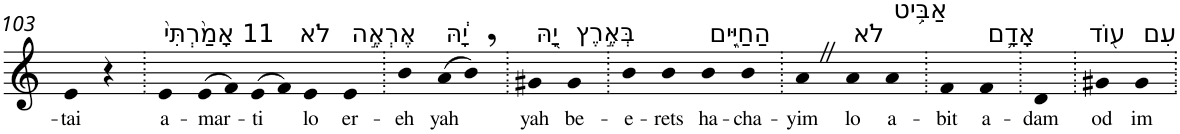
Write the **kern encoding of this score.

**kern	**text
*part1	*part1
*staff1	*staff1
*I"Piano	*
*I'Pno	*
!!LO:PB:g=z
*clefG2	*
*k[]	*
=103	=103
!	!LO:LY:b
4e	-tai
4r	.
=104.	=104.
!LO:TX:a:t=11 אָמַ֙רְתִּי֙	!
!	!LO:LY:b
4e	a-
!	!LO:LY:b
(>8e	-mar-
8f)	.
!	!LO:LY:b
(>8e	-ti
8f)	.
!LO:TX:a:t=לֹא	!
!	!LO:LY:b
4e	lo
!LO:TX:a:t=אֶרְאֶ֣ה	!
!	!LO:LY:b
4e	er-
=105.	=105.
!	!LO:LY:b
4b	-eh
!LO:TX:a:t=יָ֔הּ	!
!	!LO:LY:b
(8a	yah
8b,)	.
=106.	=106.
!LO:TX:a:t=יָ֖הּ	!
!	!LO:LY:b
4g#X	yah
!LO:TX:a:t=בְּאֶ֣רֶץ	!
!	!LO:LY:b
4g#	be-
=107.	=107.
!	!LO:LY:b
4b	-e-
!	!LO:LY:b
4b	-rets
!LO:TX:a:t=הַחַיִּ֑ים	!
!	!LO:LY:b
4b	ha-
!	!LO:LY:b
4b	-cha-
=108.	=108.
!	!LO:LY:b
4aZ	-yim
!LO:TX:a:t=לֹא	!
!	!LO:LY:b
4a	lo
!LO:TX:a:t=אַבִּ֥יט	!
!	!LO:LY:b
4a	a-
=109.	=109.
!	!LO:LY:b
4f	-bit
!LO:TX:a:t=אָדָ֛ם	!
!	!LO:LY:b
4f	a-
=110.	=110.
!	!LO:LY:b
4d	-dam
=111.	=111.
!LO:TX:a:t=ע֖וֹד	!
!	!LO:LY:b
4g#X	od
!LO:TX:a:t=עִם	!
!	!LO:LY:b
4g#	im
=.	=.
*-	*-
